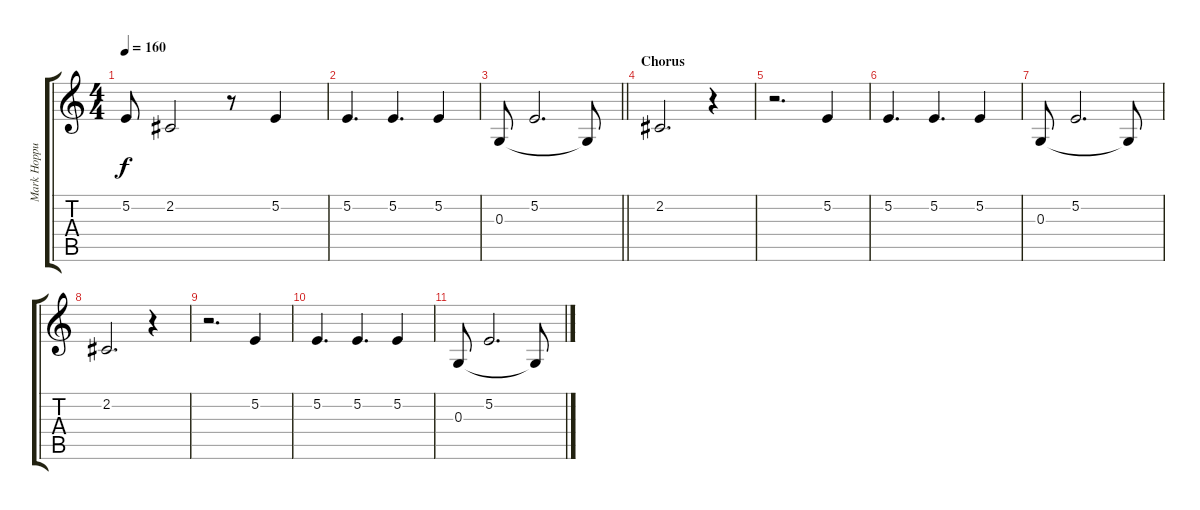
\track ("Mark Hoppus - Bass" "Mark Hoppu") {instrument altosax}
\staff {score tabs}
\tuning (E4 B3 G3 D3 A2 E2) {hide}
\ts (4 4)
\tempo 160
\clef g2
\ks c
5.2{t}.8{dy f} 2.2.2{beam merge} r.8{beam merge} 5.2.4 |
5.2.4{d} 5.2.4{d beam merge} 5.2.4 |
\barLineRight lightlight
0.3.8 5.2.2{d} 0.3{t}.8 |
\section ("" "Chorus")
2.2.2{d beam merge} r.4 |
r.2{d beam merge} 5.2.4 |
5.2.4{d} 5.2.4{d beam merge} 5.2.4 |
0.3.8 5.2.2{d} 0.3{t}.8 |
2.2.2{d beam merge} r.4 |
r.2{d beam merge} 5.2.4 |
5.2.4{d} 5.2.4{d beam merge} 5.2.4 |
0.3.8 5.2.2{d} 0.3{t}.8
